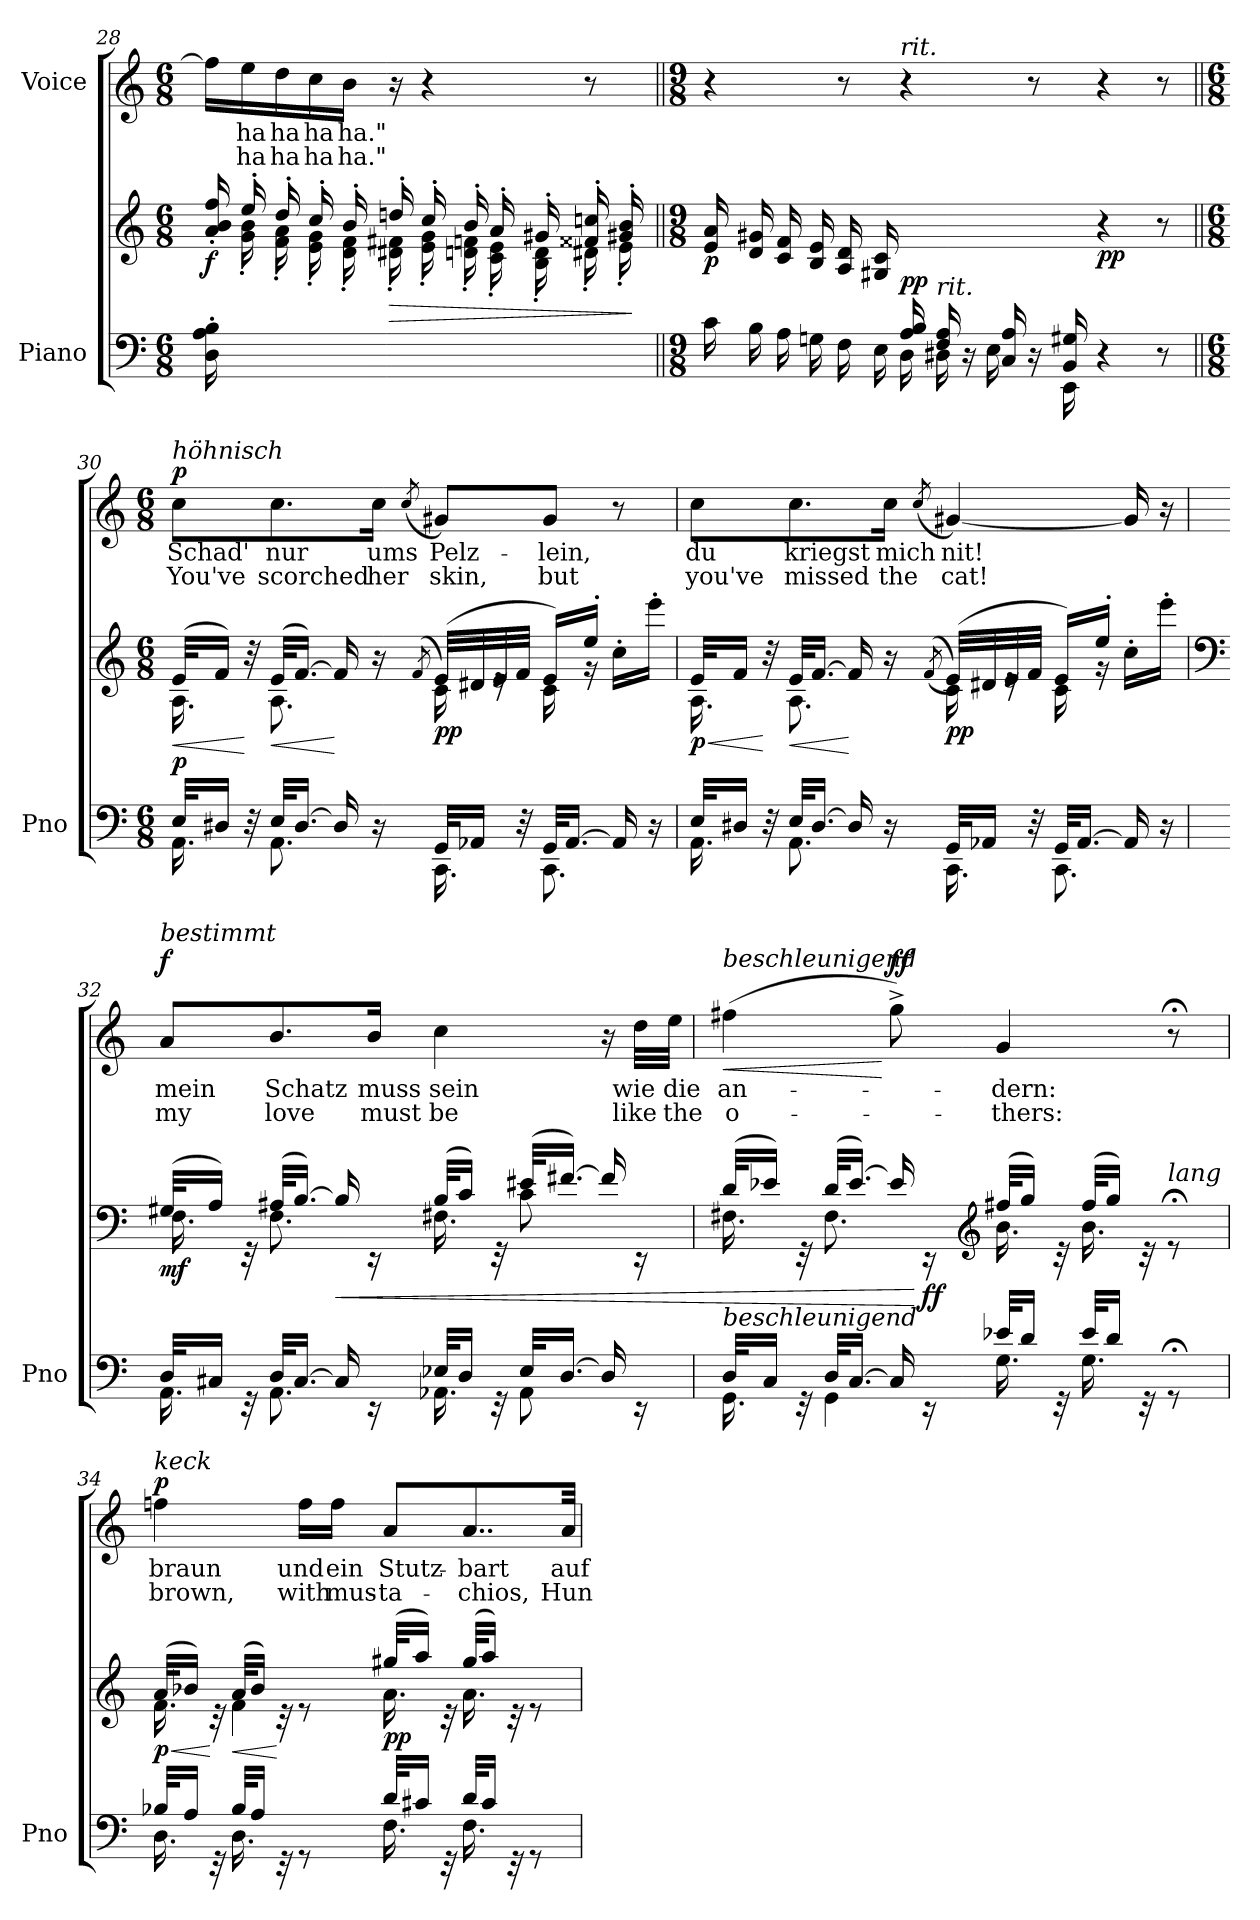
**kern	**kern	**dynam	**kern	**text	**text	**dynam
*part2	*part2	*part2	*part1	*part1	*part1	*part1
*staff3	*staff2	*staff2/3	*staff1	*staff1	*staff1	*staff1
*I"Piano	*	*	*I"Voice	*	*	*
*I'Pno	*	*	*	*	*	*
!!LO:LB:g=z
*clefF4	*clefG2	*	*clefG2	*	*	*
*k[]	*k[]	*	*k[]	*	*	*
*M6/8	*M6/8	*	*M6/8	*	*	*
=28	=28	=28	=28	=28	=28	=28
*	*^	*	*	*	*	*
!	!	!	!LO:DY:b	!	!	!	!
16D\' 16A\' 16B\'	16a/' 16b/' 16ff/'	16rgyy	f	16ff\LL]	.	.	.
!	!	!	!	!	!LO:LY:b	!LO:LY:b	!
16ryy	16ee'/	16g\' 16b\'	.	16ee\	ha	ha	.
!	!	!	!	!	!LO:LY:b	!LO:LY:b	!
8ryy	16dd'/	16f\' 16a\'	.	16dd\	ha	ha	.
!	!	!	!	!	!LO:LY:b	!LO:LY:b	!
.	16cc'/	16e\' 16g\'	.	16cc\	ha	ha	.
!	!	!	!	!	!LO:LY:b	!LO:LY:b	!
8ryy	16b'/	16d\' 16f\'	.	16b\JJ	ha."	ha."	.
!	!	!	!LO:HP:b	!	!	!	!
.	16ddn'/	16d#X\' 16f#X\'	>	16r	.	.	.
8ryy	16cc'/	16e\' 16g\'	.	4r	.	.	.
.	16b'/	16dn\' 16fn\'	.	.	.	.	.
8ryy	16a'/	16c\' 16e\'	.	.	.	.	.
.	16g#X'/	16B\' 16d\'	.	.	.	.	.
8ryy	16f##X/' 16ccn/'	16d#X'\	.	8r	.	.	.
.	16g#X/' 16b/'	16e'\	.	.	.	.	.
*	*v	*v	*	*	*	*	*
.	.	]	.	.	.	.
=29||	=29||	=29||	=29||	=29||	=29||	=29||
*M9/8	*M9/8	*	*M9/8	*	*	*
*^	*	*	*	*	*	*
!	!	!	!LO:DY:b	!	!	!	!
4.rcyy	16c\	16e/ 16a/	p	4r	.	.	.
.	16B\	16d/ 16g#X/	.	.	.	.	.
.	16A\	16c/ 16f/	.	.	.	.	.
.	16Gn\	16B/ 16e/	.	.	.	.	.
.	16F\	16A/ 16d/	.	8r	.	.	.
.	16E\	16G#X/ 16c/	.	.	.	.	.
!	!	!	!	!LO:TX:a:i:t=rit.	!	!	!
!	!	!	!LO:DY:b	!	!	!	!
16A/ 16B/	16D\	4ryy	pp	4r	.	.	.
!LO:TX:a:i:t=rit.	!	!	!	!	!	!	!
16F/ 16A/	16D#X\	.	.	.	.	.	.
16r	16rBByy	.	.	.	.	.	.
16C/ 16A/	16E\	.	.	.	.	.	.
*	*	*	*	*MM60	*	*	*
16r	16rBByy	8ryy	.	8r	.	.	.
16BB/ 16G#X/	16EE\	.	.	.	.	.	.
!	!	!	!LO:DY:b	!	!	!	!
4r	4rBByy	4r	pp	4r	.	.	.
*	*	*	*	*MM57	*	*	*
8r	8rBByy	8r	.	8r	.	.	.
!!LO:PB:g=z
=30||	=30||	=30||	=30||	=30||	=30||	=30||	=30||
*M6/8	*	*M6/8	*	*M6/8	*	*	*
*	*	*	*	*MM55	*	*	*
!	!	!	!	!LO:TX:a:i:t=höhnisch	!	!	!
!	!	!	!LO:HP:b	!	!LO:LY:b	!LO:LY:b	!
*	*	*^	*	*	*	*	*
!	!	!	!	!LO:DY:n=1:a=2	!	!	!	!LO:DY:a
32E/KLL	16.AA\	(32e/KLL	16.A\	< p	8cc\L	Schad'	You've	p
16D#X/JJ	.	16f/JJ)	.	.	.	.	.	.
32r	32rBByy	32r	32rgyy	[	.	.	.	.
!	!	!	!	!LO:HP:b	!	!LO:LY:b	!LO:LY:b	!
32E/KLL	8.AA\	(32e/KLL	8.A\	<	8.cc\	nur	scorched	.
[16.D#/JJ	.	[16.f/JJ)	.	.	.	.	.	.
16D#/]	.	16f/]	.	[	.	.	.	.
!	!	!	!	!	!	!LO:LY:b	!LO:LY:b	!
16r	16rBByy	16r	16rgyy	.	16cc\Jk	ums	her	.
.	.	(>8qf/	.	.	(8qcc/	.	.	.
!	!	!	!	!LO:DY:n=2:b	!	!LO:LY:b	!LO:LY:b	!
32GG/KLL	16.CC\	(32e/LLL)	16c\	pp	8g#X/L)	Pelz-	skin,	.
16AA-X/JJ	.	32d#X/	.	.	.	.	.	.
.	.	32e/	16re	.	.	.	.	.
32r	32rBByy	32f/JJJ	.	.	.	.	.	.
!	!	!	!	!	!	!LO:LY:b	!LO:LY:b	!
32GG/KLL	8.CC\	16e/LL)	16c\	.	8g#/J	lein,	but	.
[16.AA-/JJ	.	.	.	.	.	.	.	.
.	.	16ee'/JJ	16rg	.	.	.	.	.
16AA-/]	.	8rddyy	16cc'\LL	.	8r	.	.	.
16r	16rBByy	.	16eee'\JJ	.	.	.	.	.
=31	=31	=31	=31	=31	=31	=31	=31	=31
!	!	!	!	!LO:HP:b	!	!LO:LY:b	!LO:LY:b	!
!	!	!	!	!LO:DY:n=1:b	!	!	!	!
32E/KLL	16.AA\	32e/KLL	16.A\	< p	8cc\L	du	you've	.
16D#X/JJ	.	16f/JJ	.	.	.	.	.	.
32r	32rBByy	32r	32rgyy	[	.	.	.	.
!	!	!	!	!LO:HP:b	!	!LO:LY:b	!LO:LY:b	!
32E/KLL	8.AA\	32e/KLL	8.A\	<	8.cc\	kriegst	missed	.
[16.D#/JJ	.	[16.f/JJ	.	.	.	.	.	.
16D#/]	.	16f/]	.	[	.	.	.	.
!	!	!	!	!	!	!LO:LY:b	!LO:LY:b	!
16r	16rBByy	16r	16rgyy	.	16cc\Jk	mich	the	.
.	.	(>(>8qf/	.	.	(8qcc/	.	.	.
!	!	!	!	!LO:DY:n=2:b	!	!LO:LY:b	!LO:LY:b	!
32GG/KLL	16.CC\	(32e/LLL))	16c\	pp	[4g#X/)	nit!	cat!	.
16AA-X/JJ	.	32d#X/	.	.	.	.	.	.
.	.	32e/	16re	.	.	.	.	.
32r	32rBByy	32f/JJJ	.	.	.	.	.	.
32GG/KLL	8.CC\	16e/LL)	16c\	.	.	.	.	.
[16.AA-/JJ	.	.	.	.	.	.	.	.
.	.	16ee'/JJ	16rg	.	.	.	.	.
16AA-/]	.	16cc'\LL	8rcyy	.	16g#/]	.	.	.
16r	16rBByy	16eee'\JJ	.	.	16r	.	.	.
!!LO:LB:g=z
=32	=32	=32	=32	=32	=32	=32	=32	=32
*	*	*clefF4	*	*	*	*	*	*
!	!	!	!	!	!LO:TX:a:i:t=bestimmt	!	!	!
!	!	!	!	!LO:DY:b	!	!LO:LY:b	!LO:LY:b	!LO:DY:a
32D/KLL	16.AA\	(32G#X/KLL	16.F\	mf	8a/L	mein	my	f
16C#X/JJ	.	16A/JJ)	.	.	.	.	.	.
32rEE	32ryy	32rEE	32ryy	.	.	.	.	.
!	!	!	!	!	!	!LO:LY:b	!LO:LY:b	!
32D/KLL	8.AA\	(32A#X/KLL	8.F\	.	8.b/	Schatz	love	.
[16.C#/JJ	.	[16.B/JJ)	.	.	.	.	.	.
!	!	!	!	!LO:HP:b	!	!	!	!
16C#/]	.	16B/]	.	<	.	.	.	.
!	!	!	!	!	!	!LO:LY:b	!LO:LY:b	!
16rEE	16ryy	16rEE	16ryy	.	16b/Jk	muss	must	.
!	!	!	!	!	!	!LO:LY:b	!LO:LY:b	!
32E-X/KLL	16.AA-X\	(32B/KLL	16.F#X\	.	4cc\	sein	be	.
16D/JJ	.	16c/JJ)	.	.	.	.	.	.
32rEE	32ryy	32rEE	32ryy	.	.	.	.	.
32E-/KLL	8AA-\	(32e#X/KLL	8c\	.	.	.	.	.
[16.D/JJ	.	[16.f#X/JJ)	.	.	.	.	.	.
16D/]	8ryy	16f#/]	8ryy	.	16r	.	.	.
*	*	*	*	*	*MM57	*	*	*
!	!	!	!	!	!	!LO:LY:b	!LO:LY:b	!
16rEE	.	16rEE	.	.	32dd\LLL	wie	like	.
!	!	!	!	!	!	!LO:LY:b	!LO:LY:b	!
.	.	.	.	.	32ee\JJJ	die	the	.
=33	=33	=33	=33	=33	=33	=33	=33	=33
*	*	*	*	*	*MM60	*	*	*
!	!	!	!	!	!LO:TX:a:i:t=beschleunigend	!	!	!
!LO:TX:a:i:t=beschleunigend	!	!	!	!	!	!	!	!
!	!	!	!	!	!	!LO:LY:b	!LO:LY:b	!LO:HP:b
32D/KLL	16.GG\	(32d/KLL	16.F#X\	.	(4ff#X\	an-	o-	<
16C/JJ	.	16e-X/JJ)	.	.	.	.	.	.
32rEE	32ryy	32rEE	32ryy	.	.	.	.	.
32D/KLL	4GG\	(32d/KLL	8.F#\	.	.	.	.	.
[16.C/JJ	.	[16.e-/JJ)	.	.	.	.	.	.
!	!	!	!	!	!	!	!	!LO:DY:n=1:a
16C/]	.	16e-/]	.	.	8gg^\)	.	.	[ ff
!	!	!	!	!LO:DY:n=1:b	!	!	!	!
16rEE	.	16rEE	16ryy	[ ff	.	.	.	.
*	*	*clefG2	*	*	*	*	*	*
!	!	!	!	!	!	!LO:LY:b	!LO:LY:b	!
32e-X/KLL	16.G\	(32ff#X/KLL	16.b\	.	4g/	-dern:	-thers:	.
16d/JJ	.	16gg/JJ)	.	.	.	.	.	.
32rEE	32ryy	32rc	32ryy	.	.	.	.	.
32e-/KLL	16.G\	(32ff#/KLL	16.b\	.	.	.	.	.
16d/JJ	.	16gg/JJ)	.	.	.	.	.	.
32rEE	8ryy	32rc	8ryy	.	.	.	.	.
!	!	!LO:TX:a:i:t=lang	!	!	!	!	!	!
8r;<GG	.	8r;<e	.	.	8r;<	.	.	.
.	32ryy	.	32ryy	.	.	.	.	.
!!LO:LB:g=z
=34	=34	=34	=34	=34	=34	=34	=34	=34
*	*	*	*	*	*MM55	*	*	*
!	!	!	!	!	!LO:TX:a:i:t=keck	!	!	!
!	!	!	!	!LO:HP:b	!	!LO:LY:b	!LO:LY:b	!
!	!	!	!	!LO:DY:n=1:b	!	!	!	!LO:DY:a
32B-X/KLL	16.D\	(32a/KLL	16.f\	< p	4ffn\	braun	brown,	p
16A/JJ	.	16b-X/JJ)	.	.	.	.	.	.
32rEE	32ryy	32rc	32ryy	[	.	.	.	.
!	!	!	!	!LO:HP:b	!	!	!	!
32B-/KLL	16.D\	(32a/KLL	4f\	<	.	.	.	.
16A/JJ	.	16b-/JJ)	.	.	.	.	.	.
32rEE	32ryy	32rc	.	[	.	.	.	.
!	!	!	!	!	!	!LO:LY:b	!LO:LY:b	!
*v	*v	*	*	*	*	*	*	*
8rGG	8re	.	.	16ff\LL	und	with	.
!	!	!	!	!	!LO:LY:b	!LO:LY:b	!
.	.	.	.	16ff\JJ	ein	mus-	.
*^	*	*	*	*	*	*	*
!	!	!	!	!LO:DY:n=2:b	!	!LO:LY:b	!LO:LY:b	!
32d/KLL	16.F\	(32gg#X/KLL	16.a\	pp	8a/L	Stutz-	-ta-	.
16c#X/JJ	.	16aa/JJ)	.	.	.	.	.	.
32rEE	32ryy	32rc	32ryy	.	.	.	.	.
!	!	!	!	!	!	!LO:LY:b	!LO:LY:b	!
32d/KLL	16.F\	(32gg#/KLL	16.a\	.	8..a/	-bart	-chios,	.
16c#/JJ	.	16aa/JJ)	.	.	.	.	.	.
32rEE	8ryy	32rc	8ryy	.	.	.	.	.
8rGG	.	8re	.	.	.	.	.	.
!	!	!	!	!	!	!LO:LY:b	!LO:LY:b	!
.	32ryy	.	32ryy	.	32a/Jkk	auf	Hun-	.
*v	*v	*	*	*	*	*	*	*
*	*v	*v	*	*	*	*	*
=	=	=	=	=	=	=
*-	*-	*-	*-	*-	*-	*-
